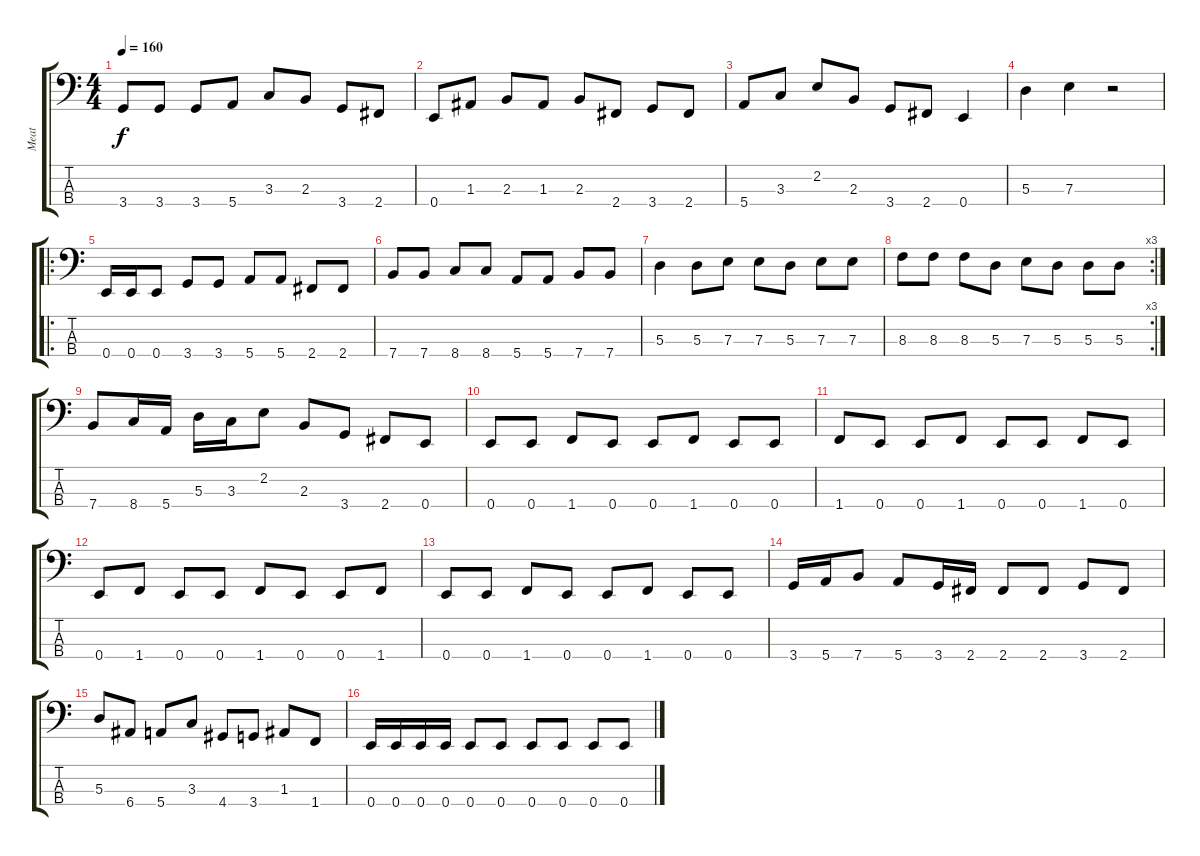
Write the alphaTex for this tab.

\track ("Meat" "Meat") {instrument electricbasspick}
\staff {score tabs}
\tuning (G2 D2 A1 E1) {hide}
\ts (4 4)
\tempo 160
\clef f4
\ks c
3.4.8{dy f instrument electricbasspick} 3.4.8 3.4.8 5.4.8 3.3.8 2.3.8 3.4.8 2.4.8 |
0.4.8 1.3.8 2.3.8 1.3.8 2.3.8 2.4.8 3.4.8 2.4.8 |
5.4.8 3.3.8 2.2.8 2.3.8 3.4.8 2.4.8 0.4.4 |
5.3.4 7.3.4 r.2 |
\ro
0.4.16 0.4.16 0.4.8 3.4.8 3.4.8 5.4.8 5.4.8 2.4.8 2.4.8 |
7.4.8 7.4.8 8.4.8 8.4.8 5.4.8 5.4.8 7.4.8 7.4.8 |
5.3.4 5.3.8 7.3.8 7.3.8 5.3.8 7.3.8 7.3.8 |
\rc 3
8.3.8 8.3.8 8.3.8 5.3.8 7.3.8 5.3.8 5.3.8 5.3.8 |
7.4.8 8.4.16 5.4.16 5.3.16 3.3.16 2.2.8 2.3.8 3.4.8 2.4.8 0.4.8 |
0.4.8 0.4.8 1.4.8 0.4.8 0.4.8 1.4.8 0.4.8 0.4.8 |
1.4.8 0.4.8 0.4.8 1.4.8 0.4.8 0.4.8 1.4.8 0.4.8 |
0.4.8 1.4.8 0.4.8 0.4.8 1.4.8 0.4.8 0.4.8 1.4.8 |
0.4.8 0.4.8 1.4.8 0.4.8 0.4.8 1.4.8 0.4.8 0.4.8 |
3.4.16 5.4.16 7.4.8 5.4.8 3.4.16 2.4.16 2.4.8 2.4.8 3.4.8 2.4.8 |
5.3.8 6.4.8 5.4.8 3.3.8 4.4.8 3.4.8 1.3.8 1.4.8 |
0.4.16 0.4.16 0.4.16 0.4.16 0.4.8 0.4.8 0.4.8 0.4.8 0.4.8 0.4.8
